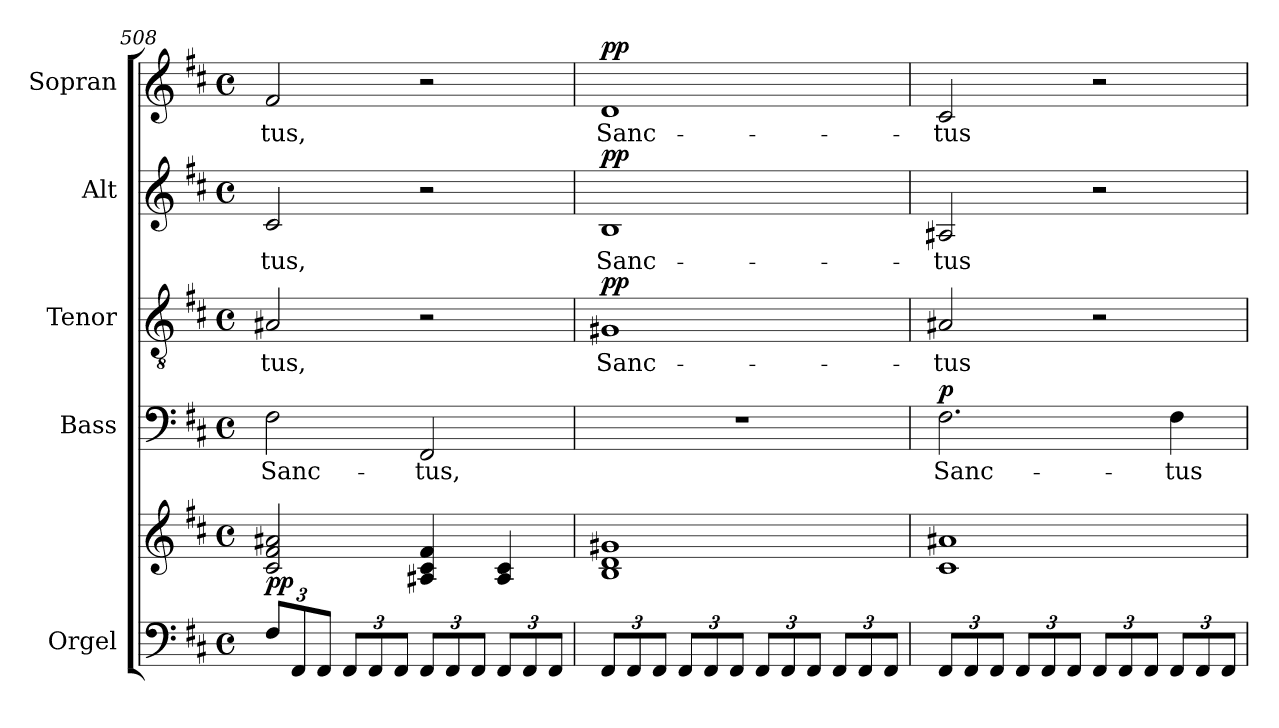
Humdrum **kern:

**kern	**kern	**dynam	**kern	**text	**dynam	**kern	**text	**dynam	**kern	**text	**dynam	**kern	**text	**dynam
*part5	*part5	*part5	*part4	*part4	*part4	*part3	*part3	*part3	*part2	*part2	*part2	*part1	*part1	*part1
*staff6	*staff5	*staff5/6	*staff4	*staff4	*staff4	*staff3	*staff3	*staff3	*staff2	*staff2	*staff2	*staff1	*staff1	*staff1
*I"Orgel	*	*	*I"Bass	*	*	*I"Tenor	*	*	*I"Alt	*	*	*I"Sopran	*	*
*I'Org.	*	*	*I'B.	*	*	*I'T.	*	*	*I'A.	*	*	*I'S.	*	*
*clefF4	*clefG2	*	*clefF4	*	*	*clefGv2	*	*	*clefG2	*	*	*clefG2	*	*
*k[f#c#]	*k[f#c#]	*	*k[f#c#]	*	*	*k[f#c#]	*	*	*k[f#c#]	*	*	*k[f#c#]	*	*
*D:	*D:	*	*D:	*	*	*D:	*	*	*D:	*	*	*D:	*	*
*M4/4	*M4/4	*	*M4/4	*	*	*M4/4	*	*	*M4/4	*	*	*M4/4	*	*
*met(c)	*met(c)	*	*met(c)	*	*	*met(c)	*	*	*met(c)	*	*	*met(c)	*	*
=508	=508	=508	=508	=508	=508	=508	=508	=508	=508	=508	=508	=508	=508	=508
!	!	!LO:DY:b	!	!LO:LY:b	!	!	!LO:LY:b	!	!	!LO:LY:b	!	!	!LO:LY:b	!
12F#/L	2c#/ 2f#/ 2a#X/	pp	2F#\	Sanc-	.	2A#X/	-tus,	.	2c#/	-tus,	.	2f#/	-tus,	.
12FF#/	.	.	.	.	.	.	.	.	.	.	.	.	.	.
12FF#/J	.	.	.	.	.	.	.	.	.	.	.	.	.	.
12FF#/L	.	.	.	.	.	.	.	.	.	.	.	.	.	.
12FF#/	.	.	.	.	.	.	.	.	.	.	.	.	.	.
12FF#/J	.	.	.	.	.	.	.	.	.	.	.	.	.	.
!	!	!	!	!LO:LY:b	!	!	!	!	!	!	!	!	!	!
12FF#/L	4A#X/ 4c#/ 4f#/	.	2FF#/	-tus,	.	2r	.	.	2r	.	.	2r	.	.
12FF#/	.	.	.	.	.	.	.	.	.	.	.	.	.	.
12FF#/J	.	.	.	.	.	.	.	.	.	.	.	.	.	.
12FF#/L	4A#/ 4c#/	.	.	.	.	.	.	.	.	.	.	.	.	.
12FF#/	.	.	.	.	.	.	.	.	.	.	.	.	.	.
12FF#/J	.	.	.	.	.	.	.	.	.	.	.	.	.	.
=509	=509	=509	=509	=509	=509	=509	=509	=509	=509	=509	=509	=509	=509	=509
!	!	!	!	!	!	!	!LO:LY:b	!LO:DY:a	!	!LO:LY:b	!LO:DY:a	!	!LO:LY:b	!LO:DY:a
12FF#/L	1B 1d 1g#X	.	1r	.	.	1G#X	Sanc-	pp	1B	Sanc-	pp	1d	Sanc-	pp
12FF#/	.	.	.	.	.	.	.	.	.	.	.	.	.	.
12FF#/J	.	.	.	.	.	.	.	.	.	.	.	.	.	.
12FF#/L	.	.	.	.	.	.	.	.	.	.	.	.	.	.
12FF#/	.	.	.	.	.	.	.	.	.	.	.	.	.	.
12FF#/J	.	.	.	.	.	.	.	.	.	.	.	.	.	.
12FF#/L	.	.	.	.	.	.	.	.	.	.	.	.	.	.
12FF#/	.	.	.	.	.	.	.	.	.	.	.	.	.	.
12FF#/J	.	.	.	.	.	.	.	.	.	.	.	.	.	.
12FF#/L	.	.	.	.	.	.	.	.	.	.	.	.	.	.
12FF#/	.	.	.	.	.	.	.	.	.	.	.	.	.	.
12FF#/J	.	.	.	.	.	.	.	.	.	.	.	.	.	.
=510	=510	=510	=510	=510	=510	=510	=510	=510	=510	=510	=510	=510	=510	=510
!	!	!	!	!LO:LY:b	!LO:DY:a	!	!LO:LY:b	!	!	!LO:LY:b	!	!	!LO:LY:b	!
12FF#/L	1c# 1a#X	.	2.F#\	Sanc-	p	2A#X/	-tus	.	2A#X/	-tus	.	2c#/	-tus	.
12FF#/	.	.	.	.	.	.	.	.	.	.	.	.	.	.
12FF#/J	.	.	.	.	.	.	.	.	.	.	.	.	.	.
12FF#/L	.	.	.	.	.	.	.	.	.	.	.	.	.	.
12FF#/	.	.	.	.	.	.	.	.	.	.	.	.	.	.
12FF#/J	.	.	.	.	.	.	.	.	.	.	.	.	.	.
12FF#/L	.	.	.	.	.	2r	.	.	2r	.	.	2r	.	.
12FF#/	.	.	.	.	.	.	.	.	.	.	.	.	.	.
12FF#/J	.	.	.	.	.	.	.	.	.	.	.	.	.	.
!	!	!	!	!LO:LY:b	!	!	!	!	!	!	!	!	!	!
12FF#/L	.	.	4F#\	-tus	.	.	.	.	.	.	.	.	.	.
12FF#/	.	.	.	.	.	.	.	.	.	.	.	.	.	.
12FF#/J	.	.	.	.	.	.	.	.	.	.	.	.	.	.
=	=	=	=	=	=	=	=	=	=	=	=	=	=	=
*-	*-	*-	*-	*-	*-	*-	*-	*-	*-	*-	*-	*-	*-	*-
